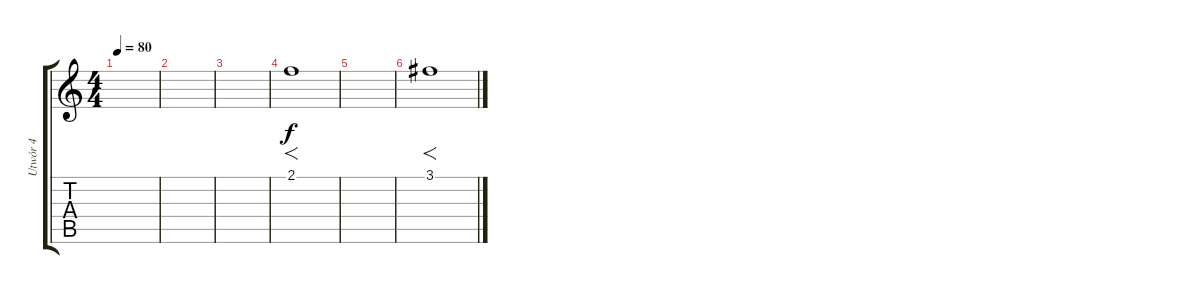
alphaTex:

\track ("Utwór 4" "Utwór 4") {instrument overdrivenguitar}
\staff {score tabs}
\tuning (Eb4 Bb3 Gb3 Db3 Ab2 Eb2) {hide}
\ts (4 4)
\tempo 80
\clef g2
\ks c
|
|
|
2.1.1{f} |
|
3.1.1{f}
